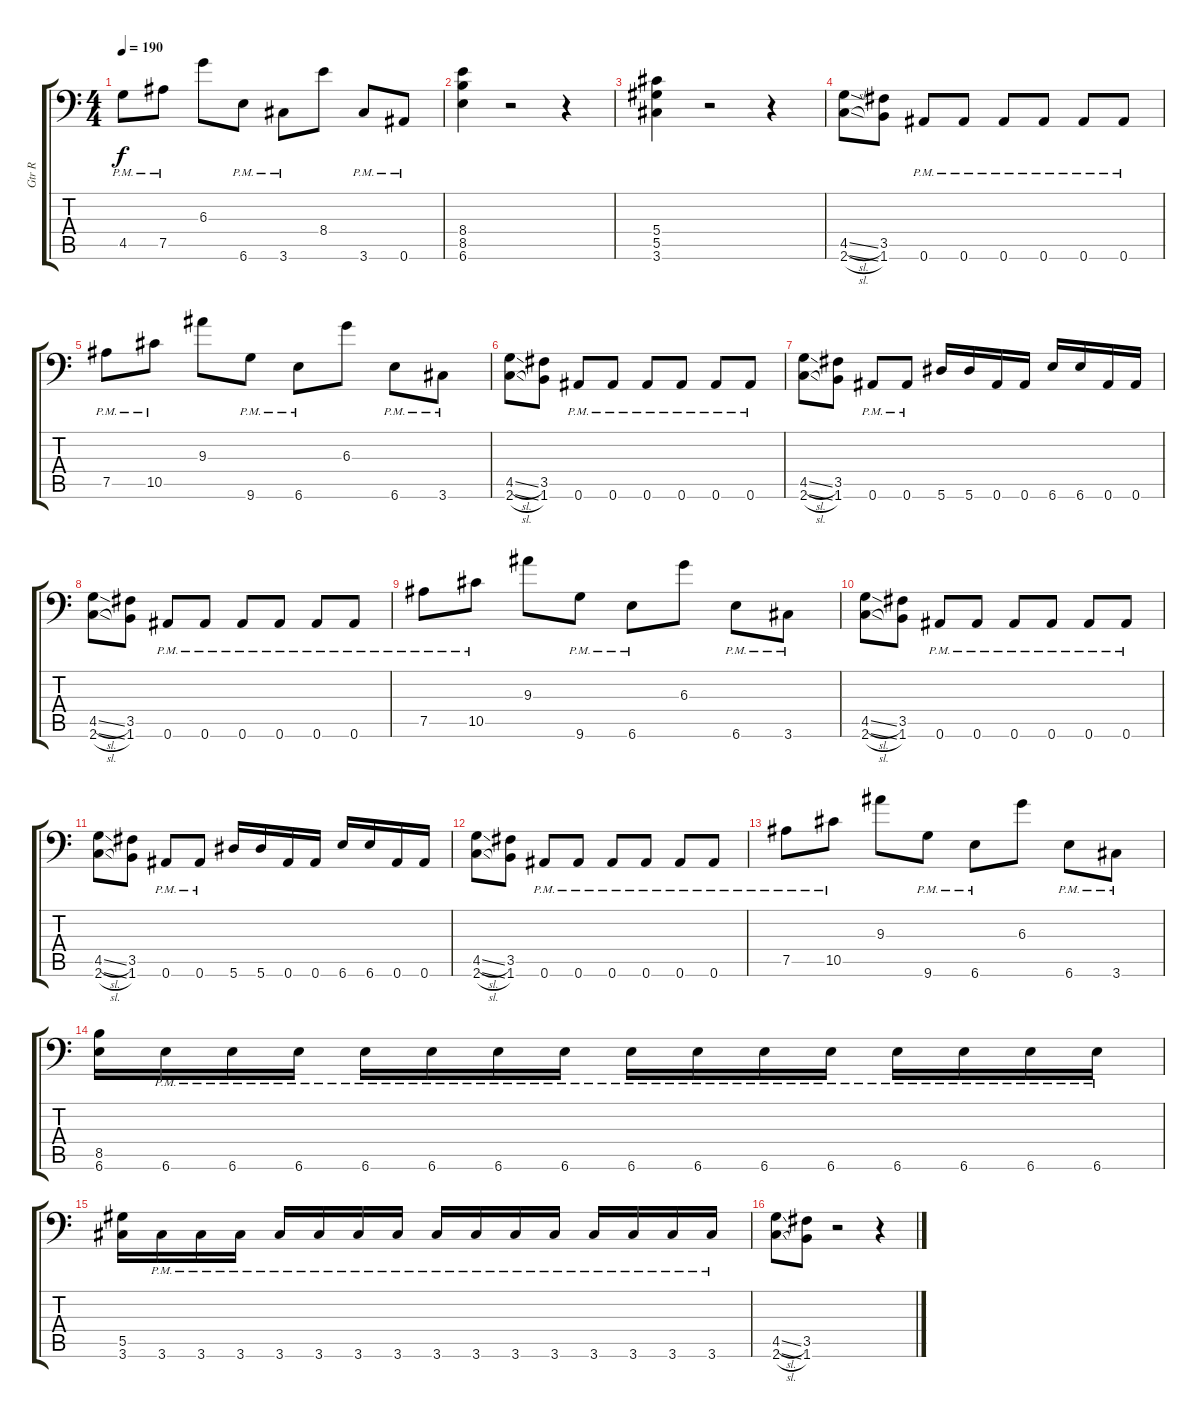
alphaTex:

\track ("Gtr R" "Gtr R") {instrument distortionguitar}
\staff {score tabs}
\tuning (Bb3 F3 Db3 Ab2 Eb2 Bb1) {hide}
\ts (4 4)
\tempo 190
\clef f4
\ks c
4.5{pm}.8{dy f} 7.5{pm}.8 6.3.8 6.6{pm}.8 3.6{pm}.8 8.4.8 3.6{pm}.8 0.6{pm}.8 |
(8.4 8.5 6.6).4 r.2 r.4 |
(5.4 5.5 3.6).4 r.2 r.4 |
(4.5{sl} 2.6{sl}).8 (3.5 1.6).8 0.6{pm}.8 0.6{pm}.8 0.6{pm}.8 0.6{pm}.8 0.6{pm}.8 0.6{pm}.8 |
7.5{pm}.8 10.5{pm}.8 9.3.8 9.6{pm}.8 6.6{pm}.8 6.3.8 6.6{pm}.8 3.6{pm}.8 |
(4.5{sl} 2.6{sl}).8 (3.5 1.6).8 0.6{pm}.8 0.6{pm}.8 0.6{pm}.8 0.6{pm}.8 0.6{pm}.8 0.6{pm}.8 |
(4.5{sl} 2.6{sl}).8 (3.5 1.6).8 0.6{pm}.8 0.6{pm}.8 5.6.16 5.6.16 0.6.16 0.6.16 6.6.16 6.6.16 0.6.16 0.6.16 |
(4.5{sl} 2.6{sl}).8 (3.5 1.6).8 0.6{pm}.8 0.6{pm}.8 0.6{pm}.8 0.6{pm}.8 0.6{pm}.8 0.6{pm}.8 |
7.5{pm}.8 10.5{pm}.8 9.3.8 9.6{pm}.8 6.6{pm}.8 6.3.8 6.6{pm}.8 3.6{pm}.8 |
(4.5{sl} 2.6{sl}).8 (3.5 1.6).8 0.6{pm}.8 0.6{pm}.8 0.6{pm}.8 0.6{pm}.8 0.6{pm}.8 0.6{pm}.8 |
(4.5{sl} 2.6{sl}).8 (3.5 1.6).8 0.6{pm}.8 0.6{pm}.8 5.6.16 5.6.16 0.6.16 0.6.16 6.6.16 6.6.16 0.6.16 0.6.16 |
(4.5{sl} 2.6{sl}).8 (3.5 1.6).8 0.6{pm}.8 0.6{pm}.8 0.6{pm}.8 0.6{pm}.8 0.6{pm}.8 0.6{pm}.8 |
7.5{pm}.8 10.5{pm}.8 9.3.8 9.6{pm}.8 6.6{pm}.8 6.3.8 6.6{pm}.8 3.6{pm}.8 |
(8.5 6.6).16 6.6{pm}.16 6.6{pm}.16 6.6{pm}.16 6.6{pm}.16 6.6{pm}.16 6.6{pm}.16 6.6{pm}.16 6.6{pm}.16 6.6{pm}.16 6.6{pm}.16 6.6{pm}.16 6.6{pm}.16 6.6{pm}.16 6.6{pm}.16 6.6{pm}.16 |
(5.5 3.6).16 3.6{pm}.16 3.6{pm}.16 3.6{pm}.16 3.6{pm}.16 3.6{pm}.16 3.6{pm}.16 3.6{pm}.16 3.6{pm}.16 3.6{pm}.16 3.6{pm}.16 3.6{pm}.16 3.6{pm}.16 3.6{pm}.16 3.6{pm}.16 3.6{pm}.16 |
(4.5{sl} 2.6{sl}).8 (3.5 1.6).8 r.2 r.4
